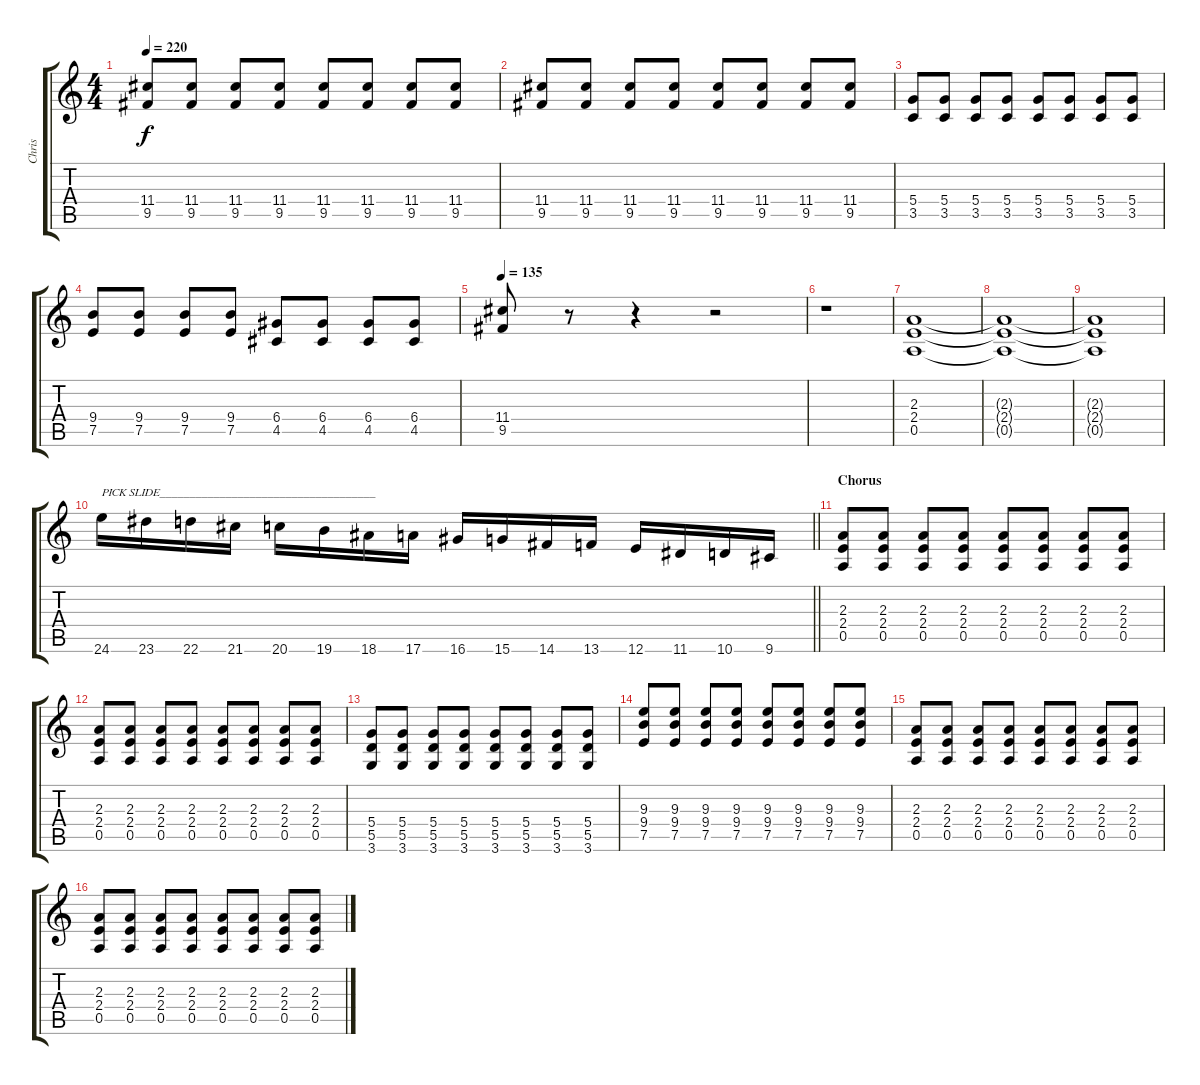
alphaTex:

\track ("Chris" "Chris") {instrument distortionguitar}
\staff {score tabs}
\tuning (E4 B3 G3 D3 A2 E2) {hide}
\ts (4 4)
\tempo 220
\clef g2
\ks c
(11.4 9.5).8{dy f} (11.4 9.5).8 (11.4 9.5).8 (11.4 9.5).8 (11.4 9.5).8 (11.4 9.5).8 (11.4 9.5).8 (11.4 9.5).8 |
(11.4 9.5).8 (11.4 9.5).8 (11.4 9.5).8 (11.4 9.5).8 (11.4 9.5).8 (11.4 9.5).8 (11.4 9.5).8 (11.4 9.5).8 |
(5.4 3.5).8 (5.4 3.5).8 (5.4 3.5).8 (5.4 3.5).8 (5.4 3.5).8 (5.4 3.5).8 (5.4 3.5).8 (5.4 3.5).8 |
(9.4 7.5).8 (9.4 7.5).8 (9.4 7.5).8 (9.4 7.5).8 (6.4 4.5).8 (6.4 4.5).8 (6.4 4.5).8 (6.4 4.5).8 |
\tempo 135
(11.4 9.5).8 r.8 r.4 r.2 |
r.1 |
(2.3 2.4 0.5).1 |
(2.3{t} 2.4{t} 0.5{t}).1 |
(2.3{t} 2.4{t} 0.5{t}).1 |
\barLineRight lightlight
24.6.16{txt "PICK SLIDE____________________________________"} 23.6.16 22.6.16 21.6.16 20.6.16 19.6.16 18.6.16 17.6.16 16.6.16 15.6.16 14.6.16 13.6.16 12.6.16 11.6.16 10.6.16 9.6.16 |
\section ("" "Chorus")
(2.3 2.4 0.5).8 (2.3 2.4 0.5).8 (2.3 2.4 0.5).8 (2.3 2.4 0.5).8 (2.3 2.4 0.5).8 (2.3 2.4 0.5).8 (2.3 2.4 0.5).8 (2.3 2.4 0.5).8 |
(2.3 2.4 0.5).8 (2.3 2.4 0.5).8 (2.3 2.4 0.5).8 (2.3 2.4 0.5).8 (2.3 2.4 0.5).8 (2.3 2.4 0.5).8 (2.3 2.4 0.5).8 (2.3 2.4 0.5).8 |
(5.4 5.5 3.6).8 (5.4 5.5 3.6).8 (5.4 5.5 3.6).8 (5.4 5.5 3.6).8 (5.4 5.5 3.6).8 (5.4 5.5 3.6).8 (5.4 5.5 3.6).8 (5.4 5.5 3.6).8 |
(9.3 9.4 7.5).8 (9.3 9.4 7.5).8 (9.3 9.4 7.5).8 (9.3 9.4 7.5).8 (9.3 9.4 7.5).8 (9.3 9.4 7.5).8 (9.3 9.4 7.5).8 (9.3 9.4 7.5).8 |
(2.3 2.4 0.5).8 (2.3 2.4 0.5).8 (2.3 2.4 0.5).8 (2.3 2.4 0.5).8 (2.3 2.4 0.5).8 (2.3 2.4 0.5).8 (2.3 2.4 0.5).8 (2.3 2.4 0.5).8 |
(2.3 2.4 0.5).8 (2.3 2.4 0.5).8 (2.3 2.4 0.5).8 (2.3 2.4 0.5).8 (2.3 2.4 0.5).8 (2.3 2.4 0.5).8 (2.3 2.4 0.5).8 (2.3 2.4 0.5).8
